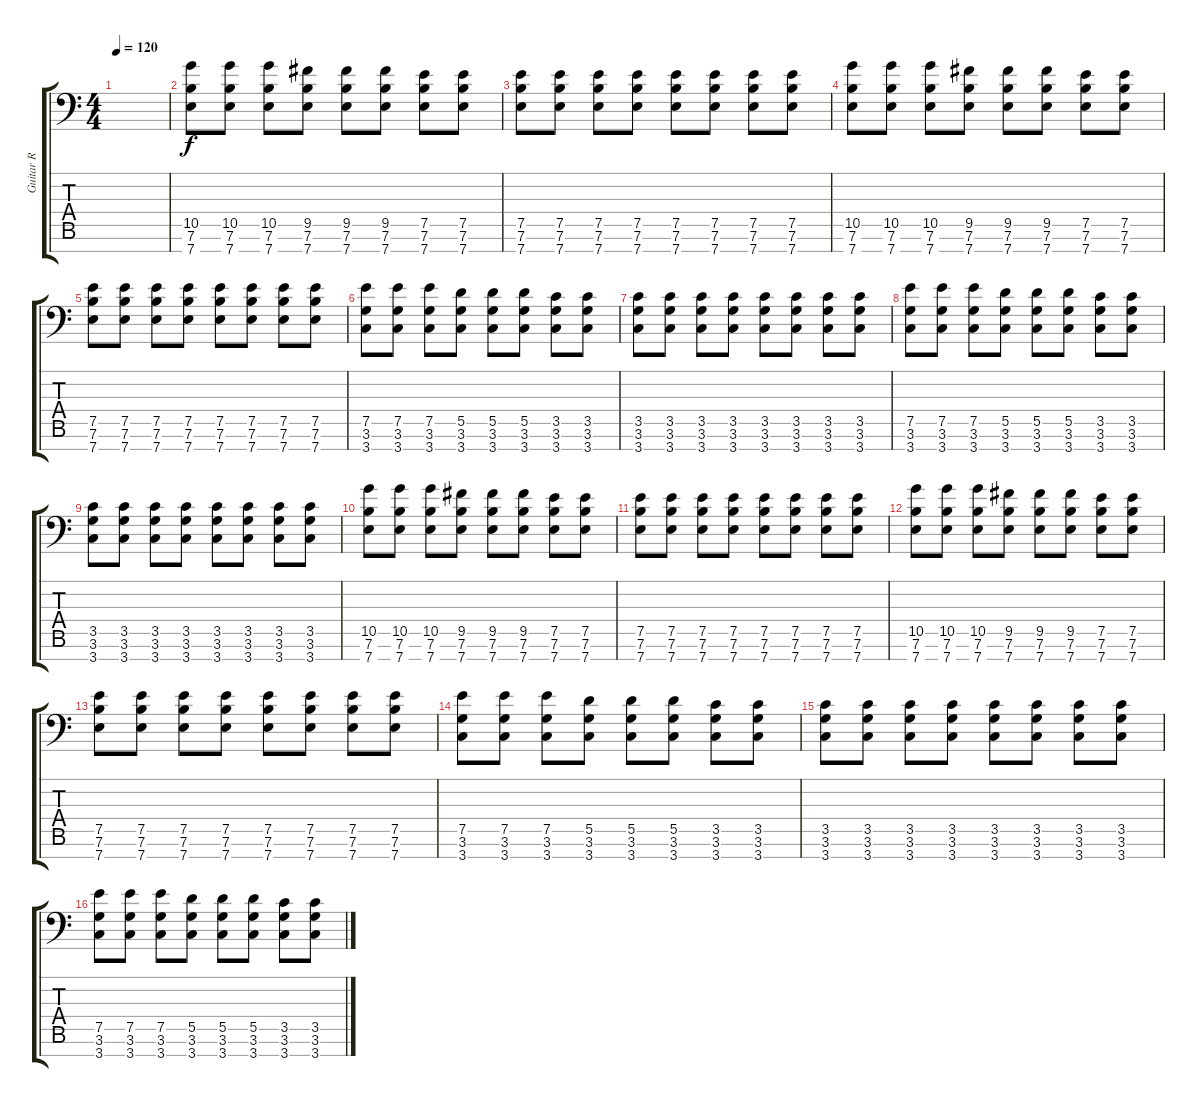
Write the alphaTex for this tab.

\track ("Guitar R" "Guitar R") {instrument overdrivenguitar}
\staff {score tabs}
\tuning (E4 B3 G3 D3 A2 E2 A1) {hide}
\ts (4 4)
\tempo 120
\clef f4
\ks c
|
(10.5 7.6 7.7).8 (10.5 7.6 7.7).8 (10.5 7.6 7.7).8 (9.5 7.6 7.7).8 (9.5 7.6 7.7).8 (9.5 7.6 7.7).8 (7.5 7.6 7.7).8 (7.5 7.6 7.7).8 |
(7.5 7.6 7.7).8 (7.5 7.6 7.7).8 (7.5 7.6 7.7).8 (7.5 7.6 7.7).8 (7.5 7.6 7.7).8 (7.5 7.6 7.7).8 (7.5 7.6 7.7).8 (7.5 7.6 7.7).8 |
(10.5 7.6 7.7).8 (10.5 7.6 7.7).8 (10.5 7.6 7.7).8 (9.5 7.6 7.7).8 (9.5 7.6 7.7).8 (9.5 7.6 7.7).8 (7.5 7.6 7.7).8 (7.5 7.6 7.7).8 |
(7.5 7.6 7.7).8 (7.5 7.6 7.7).8 (7.5 7.6 7.7).8 (7.5 7.6 7.7).8 (7.5 7.6 7.7).8 (7.5 7.6 7.7).8 (7.5 7.6 7.7).8 (7.5 7.6 7.7).8 |
(7.5 3.6 3.7).8 (7.5 3.6 3.7).8 (7.5 3.6 3.7).8 (5.5 3.6 3.7).8 (5.5 3.6 3.7).8 (5.5 3.6 3.7).8 (3.5 3.6 3.7).8 (3.5 3.6 3.7).8 |
(3.5 3.6 3.7).8 (3.5 3.6 3.7).8 (3.5 3.6 3.7).8 (3.5 3.6 3.7).8 (3.5 3.6 3.7).8 (3.5 3.6 3.7).8 (3.5 3.6 3.7).8 (3.5 3.6 3.7).8 |
(7.5 3.6 3.7).8 (7.5 3.6 3.7).8 (7.5 3.6 3.7).8 (5.5 3.6 3.7).8 (5.5 3.6 3.7).8 (5.5 3.6 3.7).8 (3.5 3.6 3.7).8 (3.5 3.6 3.7).8 |
(3.5 3.6 3.7).8 (3.5 3.6 3.7).8 (3.5 3.6 3.7).8 (3.5 3.6 3.7).8 (3.5 3.6 3.7).8 (3.5 3.6 3.7).8 (3.5 3.6 3.7).8 (3.5 3.6 3.7).8 |
(10.5 7.6 7.7).8 (10.5 7.6 7.7).8 (10.5 7.6 7.7).8 (9.5 7.6 7.7).8 (9.5 7.6 7.7).8 (9.5 7.6 7.7).8 (7.5 7.6 7.7).8 (7.5 7.6 7.7).8 |
(7.5 7.6 7.7).8 (7.5 7.6 7.7).8 (7.5 7.6 7.7).8 (7.5 7.6 7.7).8 (7.5 7.6 7.7).8 (7.5 7.6 7.7).8 (7.5 7.6 7.7).8 (7.5 7.6 7.7).8 |
(10.5 7.6 7.7).8 (10.5 7.6 7.7).8 (10.5 7.6 7.7).8 (9.5 7.6 7.7).8 (9.5 7.6 7.7).8 (9.5 7.6 7.7).8 (7.5 7.6 7.7).8 (7.5 7.6 7.7).8 |
(7.5 7.6 7.7).8 (7.5 7.6 7.7).8 (7.5 7.6 7.7).8 (7.5 7.6 7.7).8 (7.5 7.6 7.7).8 (7.5 7.6 7.7).8 (7.5 7.6 7.7).8 (7.5 7.6 7.7).8 |
(7.5 3.6 3.7).8 (7.5 3.6 3.7).8 (7.5 3.6 3.7).8 (5.5 3.6 3.7).8 (5.5 3.6 3.7).8 (5.5 3.6 3.7).8 (3.5 3.6 3.7).8 (3.5 3.6 3.7).8 |
(3.5 3.6 3.7).8 (3.5 3.6 3.7).8 (3.5 3.6 3.7).8 (3.5 3.6 3.7).8 (3.5 3.6 3.7).8 (3.5 3.6 3.7).8 (3.5 3.6 3.7).8 (3.5 3.6 3.7).8 |
(7.5 3.6 3.7).8 (7.5 3.6 3.7).8 (7.5 3.6 3.7).8 (5.5 3.6 3.7).8 (5.5 3.6 3.7).8 (5.5 3.6 3.7).8 (3.5 3.6 3.7).8 (3.5 3.6 3.7).8
